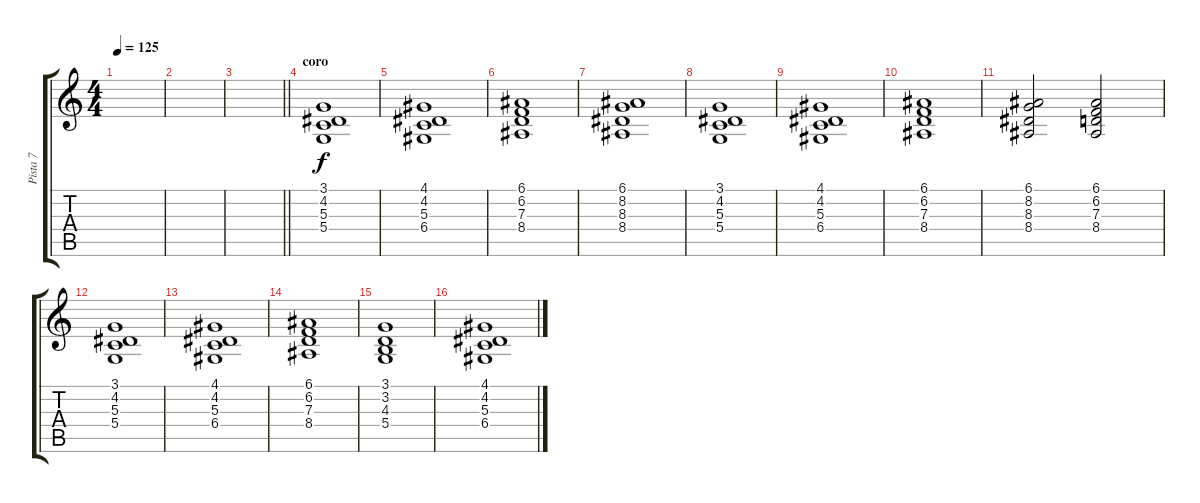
\track ("Pista 7" "Pista 7") {instrument synthstrings2}
\staff {score tabs}
\tuning (E4 B3 G3 D3 A2 E2) {hide}
\ts (4 4)
\tempo 125
\clef g2
\ks c
|
|
\barLineRight lightlight
|
\section ("" "coro")
(3.1 4.2 5.3 5.4).1 |
(4.1 4.2 5.3 6.4).1 |
(6.1 6.2 7.3 8.4).1 |
(6.1 8.2 8.3 8.4).1 |
(3.1 4.2 5.3 5.4).1 |
(4.1 4.2 5.3 6.4).1 |
(6.1 6.2 7.3 8.4).1 |
(6.1 8.2 8.3 8.4).2 (6.1 6.2 7.3 8.4).2 |
(3.1 4.2 5.3 5.4).1 |
(4.1 4.2 5.3 6.4).1 |
(6.1 6.2 7.3 8.4).1 |
(3.1 3.2 4.3 5.4).1 |
(4.1 4.2 5.3 6.4).1
